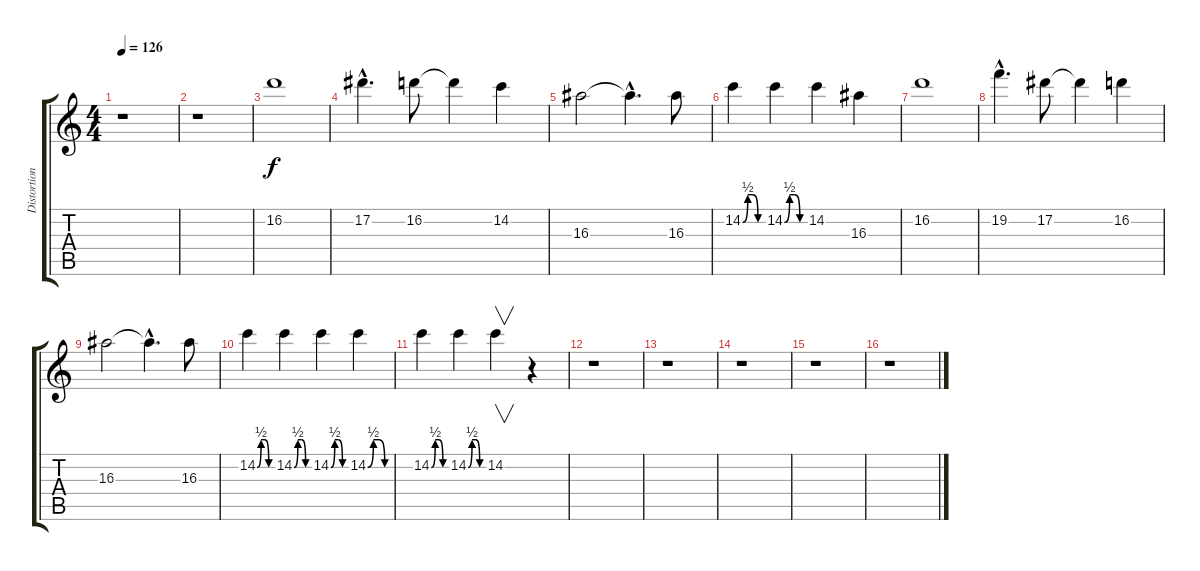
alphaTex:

\track ("Distortion Guitar" "Distortion") {instrument distortionguitar}
\staff {score tabs}
\tuning (Eb4 Bb3 Gb3 Db3 Ab2 Eb2) {hide}
\ts (4 4)
\tempo 126
\clef g2
\ks c
r.1{dy f} |
r.1 |
16.2.1 |
17.2{hac}.4{d} 16.2.8 16.2{t}.4 14.2.4 |
16.3.2 16.3{hac t}.4{d} 16.3.8 |
14.2{be (custom 0 0 15 2 30 2 45 0 60 0)}.4 14.2{be (custom 0 0 15 2 30 2 45 0 60 0)}.4 14.2.4 16.3.4 |
16.2.1 |
19.2{hac}.4{d} 17.2.8 17.2{t}.4 16.2.4 |
16.3.2 16.3{hac t}.4{d} 16.3.8 |
14.2{be (custom 0 0 15 2 30 2 45 0 60 0)}.4 14.2{be (custom 0 0 15 2 30 2 45 0 60 0)}.4 14.2{be (custom 0 0 15 2 30 2 45 0 60 0)}.4 14.2{be (custom 0 0 15 2 30 2 45 0 60 0)}.4 |
14.2{be (custom 0 0 15 2 30 2 45 0 60 0)}.4 14.2{be (custom 0 0 15 2 30 2 45 0 60 0)}.4 14.2.4{v} r.4 |
r.1 |
r.1 |
r.1 |
r.1 |
r.1
